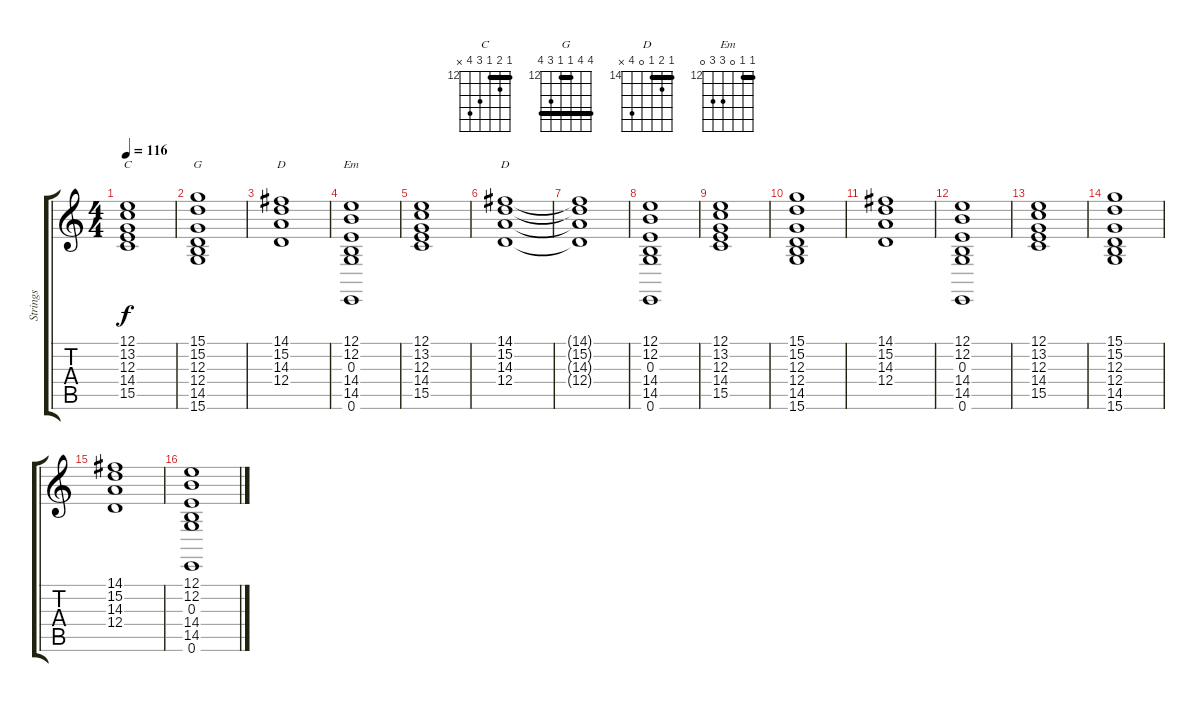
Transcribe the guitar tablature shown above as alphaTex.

\track ("Strings" "Strings") {instrument stringensemble1}
\staff {score tabs}
\tuning (E4 B3 G3 D3 A2 E2) {hide}
\chord ("C" 12 13 12 14 15 x) {firstfret 12 barre 12}
\chord ("G" 15 15 12 12 14 15) {firstfret 12 barre (12 15)}
\chord ("D" 14 15 14 12 x x) {firstfret 12 barre 14}
\chord ("Em" 12 12 0 14 14 0) {firstfret 12 barre 12}
\chord ("D" 14 15 14 0 17 x) {firstfret 14 barre 14}
\ts (4 4)
\tempo 116
\clef g2
\ks c
(12.1 13.2 12.3 14.4 15.5).1{ch "C" dy f} |
(15.1 15.2 12.3 12.4 14.5 15.6).1{ch "G"} |
(14.1 15.2 14.3 12.4).1{ch "D"} |
(12.1 12.2 0.3 14.4 14.5 0.6).1{ch "Em"} |
(12.1 13.2 12.3 14.4 15.5).1 |
(14.1 15.2 14.3 12.4).1{ch "D"} |
(14.1{t} 15.2{t} 14.3{t} 12.4{t}).1 |
(12.1 12.2 0.3 14.4 14.5 0.6).1 |
(12.1 13.2 12.3 14.4 15.5).1 |
(15.1 15.2 12.3 12.4 14.5 15.6).1 |
(14.1 15.2 14.3 12.4).1 |
(12.1 12.2 0.3 14.4 14.5 0.6).1 |
(12.1 13.2 12.3 14.4 15.5).1 |
(15.1 15.2 12.3 12.4 14.5 15.6).1 |
(14.1 15.2 14.3 12.4).1 |
(12.1 12.2 0.3 14.4 14.5 0.6).1
